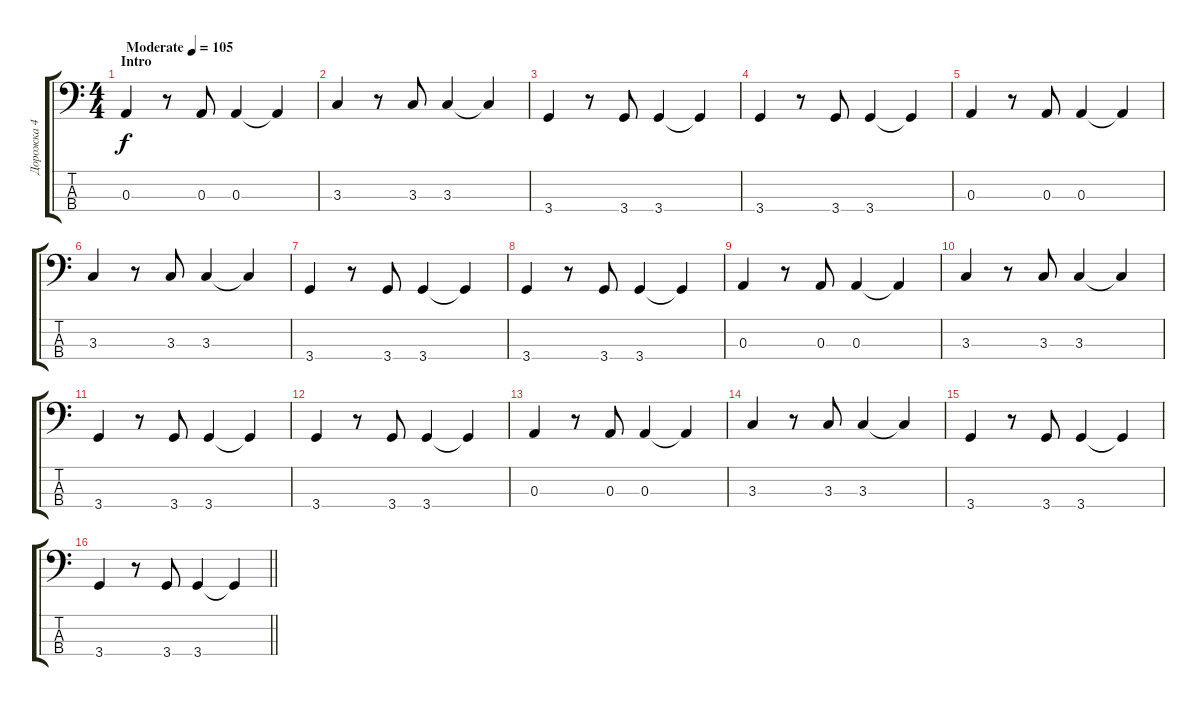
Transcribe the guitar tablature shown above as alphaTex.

\track ("Дорожка 4" "Дорожка 4") {instrument electricbassfinger}
\staff {score tabs}
\tuning (G2 D2 A1 E1) {hide}
\ts (4 4)
\section ("" "Intro")
\tempo (105 "Moderate")
\clef f4
\ks c
0.3.4{dy f instrument electricbassfinger} r.8 0.3.8 0.3.4 0.3{t}.4 |
3.3.4 r.8 3.3.8 3.3.4 3.3{t}.4 |
3.4.4 r.8 3.4.8 3.4.4 3.4{t}.4 |
3.4.4 r.8 3.4.8 3.4.4 3.4{t}.4 |
0.3.4 r.8 0.3.8 0.3.4 0.3{t}.4 |
3.3.4 r.8 3.3.8 3.3.4 3.3{t}.4 |
3.4.4 r.8 3.4.8 3.4.4 3.4{t}.4 |
3.4.4 r.8 3.4.8 3.4.4 3.4{t}.4 |
0.3.4 r.8 0.3.8 0.3.4 0.3{t}.4 |
3.3.4 r.8 3.3.8 3.3.4 3.3{t}.4 |
3.4.4 r.8 3.4.8 3.4.4 3.4{t}.4 |
3.4.4 r.8 3.4.8 3.4.4 3.4{t}.4 |
0.3.4 r.8 0.3.8 0.3.4 0.3{t}.4 |
3.3.4 r.8 3.3.8 3.3.4 3.3{t}.4 |
3.4.4 r.8 3.4.8 3.4.4 3.4{t}.4 |
\barLineRight lightlight
3.4.4 r.8 3.4.8 3.4.4 3.4{t}.4
